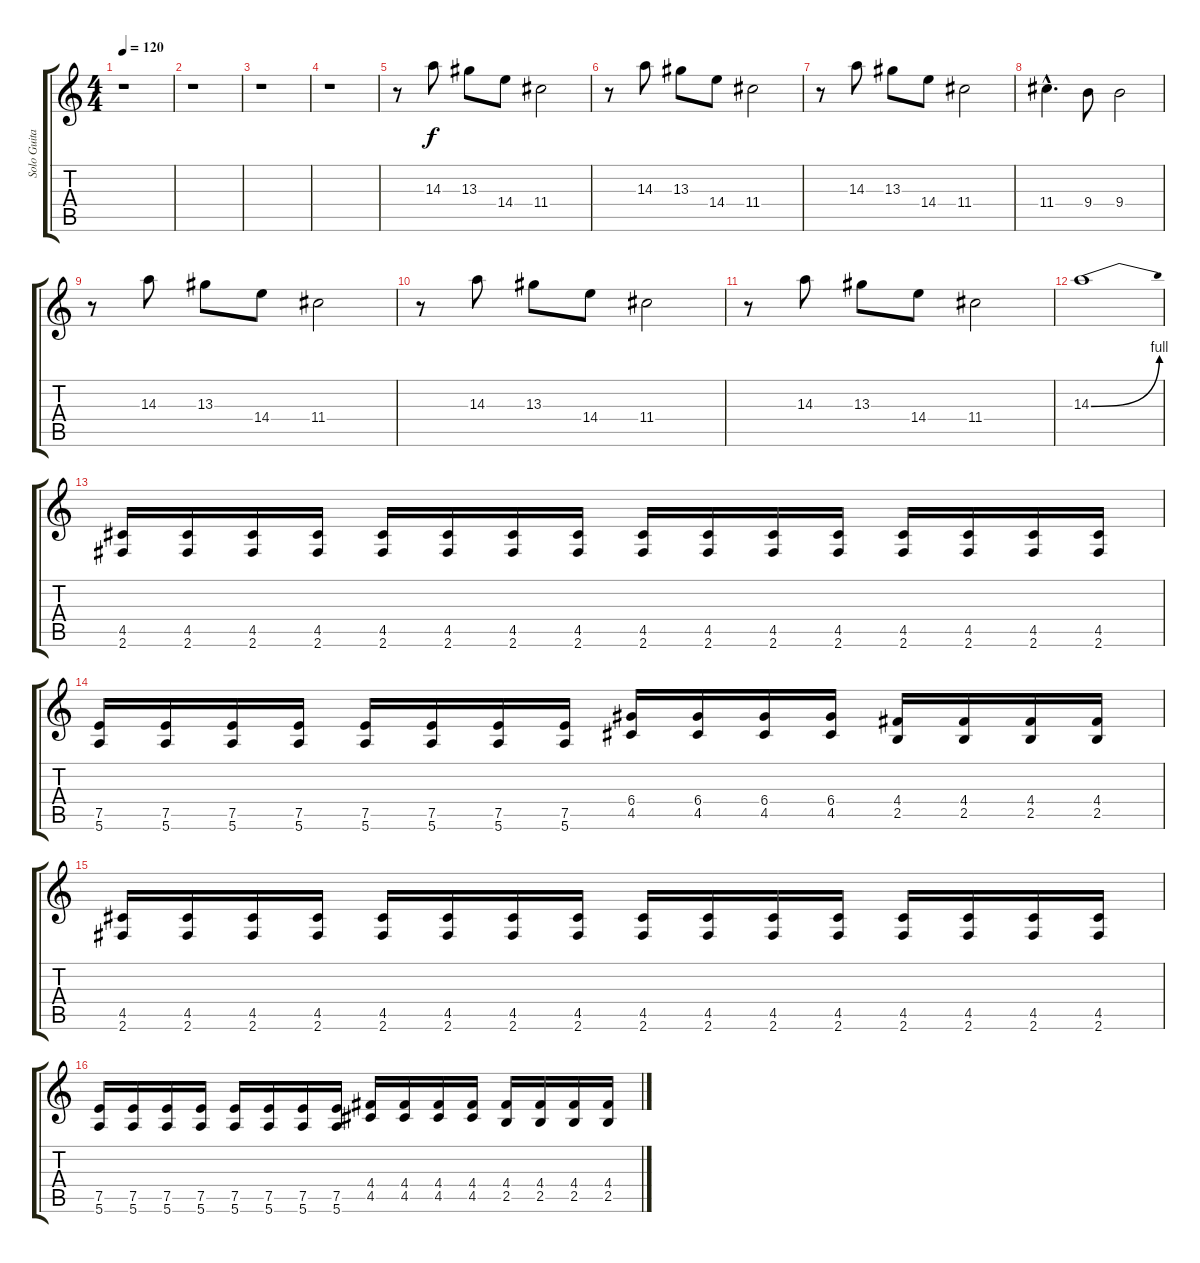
\track ("Solo Guitar" "Solo Guita") {instrument distortionguitar}
\staff {score tabs}
\tuning (E4 B3 G3 D3 A2 E2) {hide}
\ts (4 4)
\tempo 120
\clef g2
\ks c
r.1{dy f instrument distortionguitar} |
r.1 |
r.1 |
r.1 |
r.8 14.3.8 13.3.8 14.4.8 11.4.2 |
r.8 14.3.8 13.3.8 14.4.8 11.4.2 |
r.8 14.3.8 13.3.8 14.4.8 11.4.2 |
11.4{hac}.4{d} 9.4.8 9.4.2 |
r.8 14.3.8 13.3.8 14.4.8 11.4.2 |
r.8 14.3.8 13.3.8 14.4.8 11.4.2 |
r.8 14.3.8 13.3.8 14.4.8 11.4.2 |
14.3{be (bend 0 0 60 4)}.1 |
(4.5 2.6).16 (4.5 2.6).16 (4.5 2.6).16 (4.5 2.6).16 (4.5 2.6).16 (4.5 2.6).16 (4.5 2.6).16 (4.5 2.6).16 (4.5 2.6).16 (4.5 2.6).16 (4.5 2.6).16 (4.5 2.6).16 (4.5 2.6).16 (4.5 2.6).16 (4.5 2.6).16 (4.5 2.6).16 |
(7.5 5.6).16 (7.5 5.6).16 (7.5 5.6).16 (7.5 5.6).16 (7.5 5.6).16 (7.5 5.6).16 (7.5 5.6).16 (7.5 5.6).16 (6.4 4.5).16 (6.4 4.5).16 (6.4 4.5).16 (6.4 4.5).16 (4.4 2.5).16 (4.4 2.5).16 (4.4 2.5).16 (4.4 2.5).16 |
(4.5 2.6).16 (4.5 2.6).16 (4.5 2.6).16 (4.5 2.6).16 (4.5 2.6).16 (4.5 2.6).16 (4.5 2.6).16 (4.5 2.6).16 (4.5 2.6).16 (4.5 2.6).16 (4.5 2.6).16 (4.5 2.6).16 (4.5 2.6).16 (4.5 2.6).16 (4.5 2.6).16 (4.5 2.6).16 |
(7.5 5.6).16 (7.5 5.6).16 (7.5 5.6).16 (7.5 5.6).16 (7.5 5.6).16 (7.5 5.6).16 (7.5 5.6).16 (7.5 5.6).16 (4.4 4.5).16 (4.4 4.5).16 (4.4 4.5).16 (4.4 4.5).16 (4.4 2.5).16 (4.4 2.5).16 (4.4 2.5).16 (4.4 2.5).16
